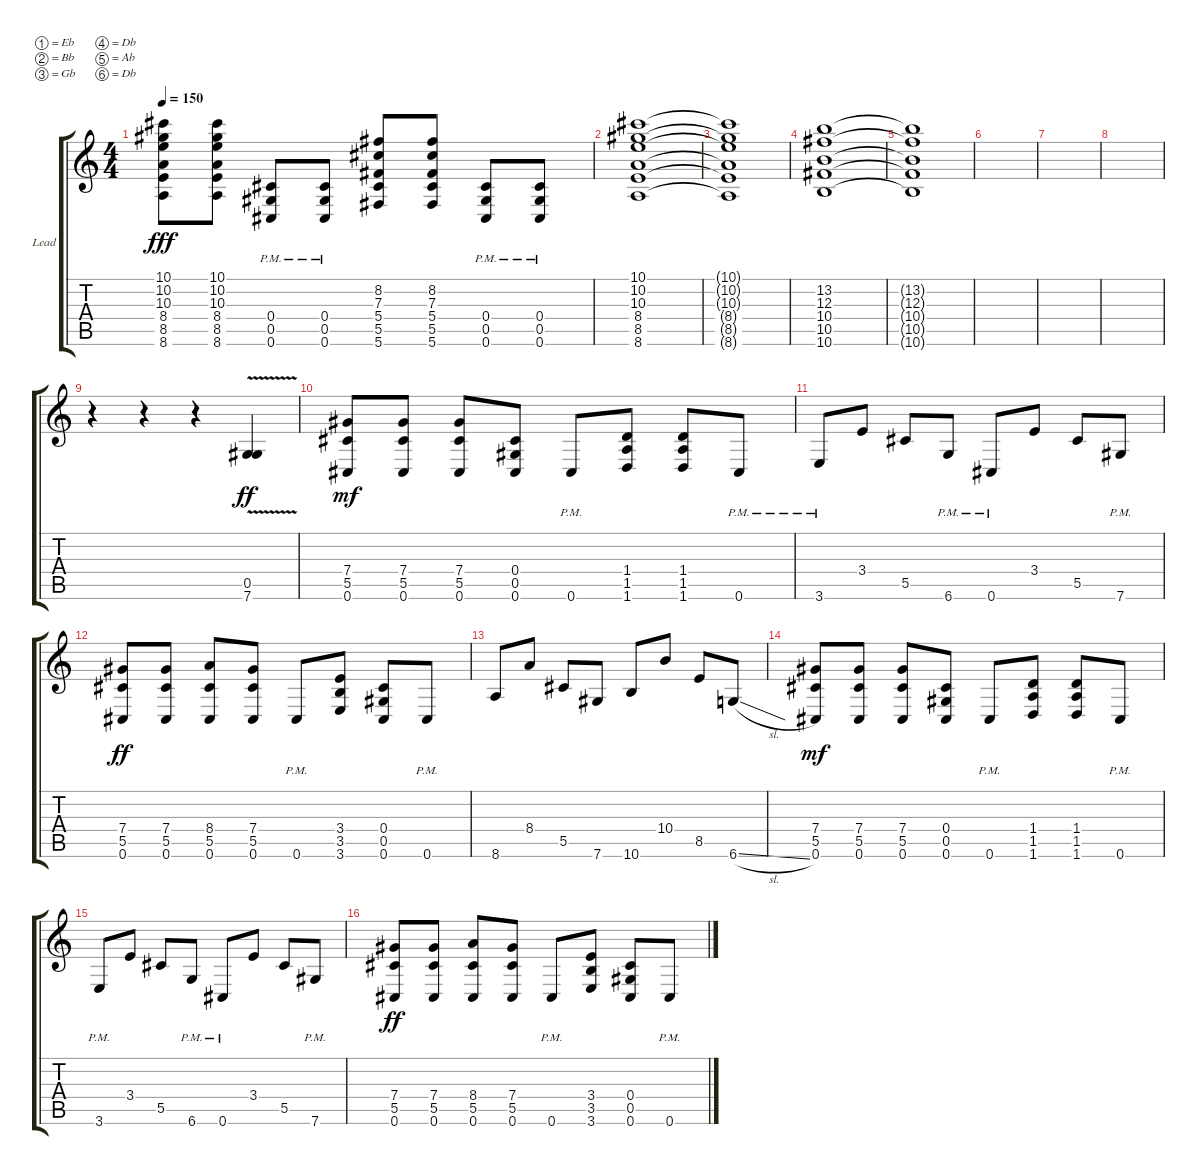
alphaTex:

\bracketExtendMode groupsimilarinstruments
\firstSystemTrackNameOrientation horizontal
\otherSystemsTrackNameOrientation horizontal
\track ("Adam" "Lead") {instrument distortionguitar}
\staff {score tabs}
\tuning (Eb4 Bb3 Gb3 Db3 Ab2 Db2)
\ts (4 4)
\tempo 150
\clef g2
\ks c
(8.6 8.5 8.4 10.3 10.2 10.1).8{dy fff} (10.1 10.2 10.3 8.4 8.5 8.6).8 (0.6{pm} 0.5{pm} 0.4{pm}).8 (0.6{pm} 0.5{pm} 0.4{pm}).8 (7.3 5.4 5.5 5.6 8.2).8 (5.6 5.5 5.4 7.3 8.2).8 (0.4{pm} 0.5{pm} 0.6{pm}).8 (0.4{pm} 0.5{pm} 0.6{pm}).8 |
(8.6 8.5 8.4 10.3 10.2 10.1).1 |
(8.6{t} 8.5{t} 8.4{t} 10.3{t} 10.2{t} 10.1{t}).1 |
(10.6 10.5 10.4 12.3 13.2).1 |
(10.6{t} 10.5{t} 10.4{t} 12.3{t} 13.2{t}).1 |
|
|
|
r.4 r.4 r.4 (7.6{v} 0.5).4{dy ff} |
(7.4 5.5 0.6).8{dy mf} (7.4 5.5 0.6).8 (7.4 5.5 0.6).8 (0.6 0.5 0.4).8 0.6{pm}.8 (1.6 1.5 1.4).8 (1.6 1.5 1.4).8 0.6{pm}.8 |
3.6{pm}.8 3.4.8 5.5.8 6.6{pm}.8 0.6{pm}.8 3.4.8 5.5.8 7.6{pm}.8 |
(5.5 7.4 0.6).8{dy ff} (5.5 7.4 0.6).8 (5.5 8.4 0.6).8 (5.5 7.4 0.6).8 0.6{pm}.8 (3.6 3.5 3.4).8 (0.4 0.5 0.6).8 0.6{pm}.8 |
8.6.8 8.4.8 5.5.8 7.6.8 10.6.8 10.4.8 8.5.8 6.6{sl}.8 |
(7.4 5.5 0.6).8{dy mf} (7.4 5.5 0.6).8 (7.4 5.5 0.6).8 (0.6 0.5 0.4).8 0.6{pm}.8 (1.6 1.5 1.4).8 (1.6 1.5 1.4).8 0.6{pm}.8 |
3.6{pm}.8 3.4.8 5.5.8 6.6{pm}.8 0.6{pm}.8 3.4.8 5.5.8 7.6{pm}.8 |
(5.5 7.4 0.6).8{dy ff} (5.5 7.4 0.6).8 (5.5 8.4 0.6).8 (5.5 7.4 0.6).8 0.6{pm}.8 (3.6 3.5 3.4).8 (0.4 0.5 0.6).8 0.6{pm}.8
